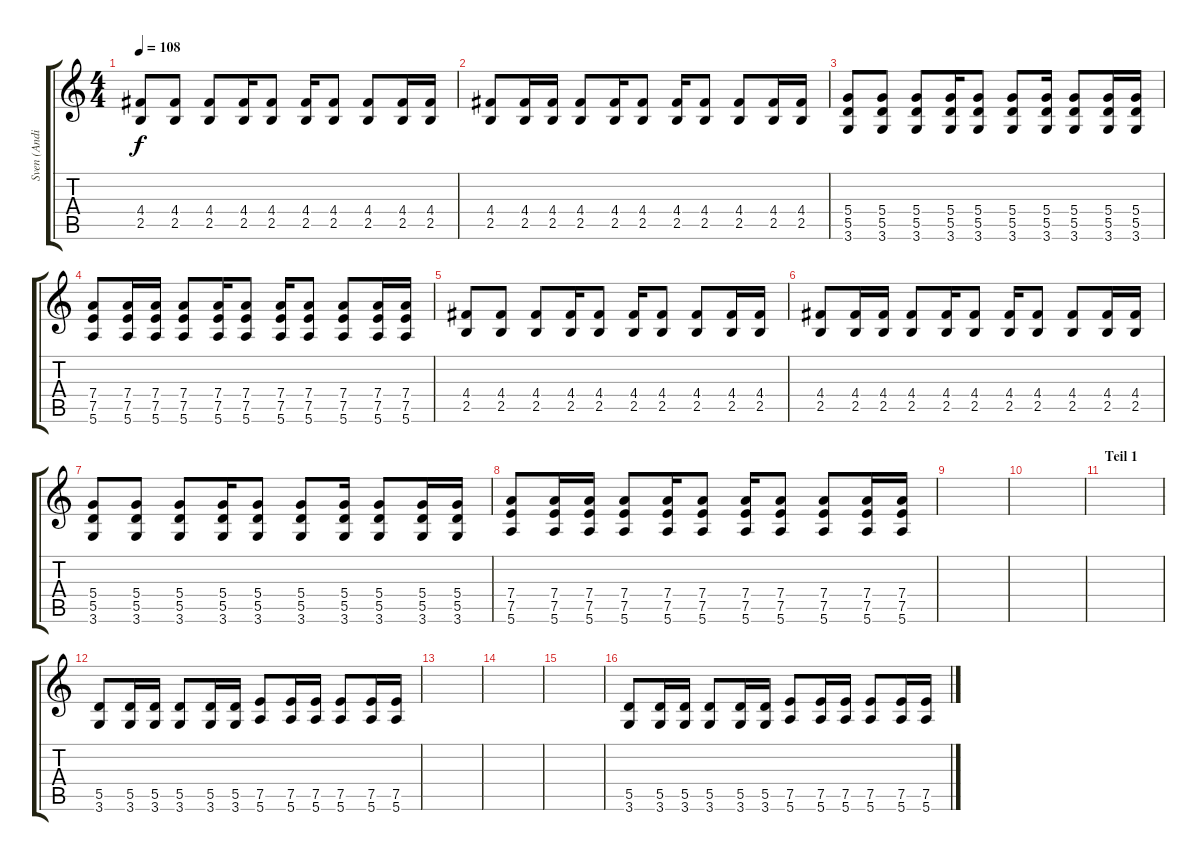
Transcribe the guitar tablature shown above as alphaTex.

\track ("Sven (Andi)" "Sven (Andi") {instrument electricguitarclean}
\staff {score tabs}
\tuning (E4 B3 G3 D3 A2 E2) {hide}
\ts (4 4)
\tempo 108
\clef g2
\ks c
(4.4 2.5).8{dy f instrument electricguitarclean} (4.4 2.5).8 (4.4 2.5).8 (4.4 2.5).16 (4.4 2.5).8 (4.4 2.5).16 (4.4 2.5).8 (4.4 2.5).8 (4.4 2.5).16 (4.4 2.5).16 |
(4.4 2.5).8 (4.4 2.5).16 (4.4 2.5).16 (4.4 2.5).8 (4.4 2.5).16 (4.4 2.5).8 (4.4 2.5).16 (4.4 2.5).8 (4.4 2.5).8 (4.4 2.5).16 (4.4 2.5).16 |
(5.4 5.5 3.6).8{volume 13 instrument distortionguitar} (5.4 5.5 3.6).8 (5.4 5.5 3.6).8 (5.4 5.5 3.6).16 (5.4 5.5 3.6).8 (5.4 5.5 3.6).8 (5.4 5.5 3.6).16 (5.4 5.5 3.6).8 (5.4 5.5 3.6).16 (5.4 5.5 3.6).16 |
(7.4 7.5 5.6).8 (7.4 7.5 5.6).16 (7.4 7.5 5.6).16 (7.4 7.5 5.6).8 (7.4 7.5 5.6).16 (7.4 7.5 5.6).8 (7.4 7.5 5.6).16 (7.4 7.5 5.6).8 (7.4 7.5 5.6).8 (7.4 7.5 5.6).16 (7.4 7.5 5.6).16 |
(4.4 2.5).8{volume 8 instrument electricguitarclean} (4.4 2.5).8 (4.4 2.5).8 (4.4 2.5).16 (4.4 2.5).8 (4.4 2.5).16 (4.4 2.5).8 (4.4 2.5).8 (4.4 2.5).16 (4.4 2.5).16 |
(4.4 2.5).8 (4.4 2.5).16 (4.4 2.5).16 (4.4 2.5).8 (4.4 2.5).16 (4.4 2.5).8 (4.4 2.5).16 (4.4 2.5).8 (4.4 2.5).8 (4.4 2.5).16 (4.4 2.5).16 |
(5.4 5.5 3.6).8{volume 13 instrument distortionguitar} (5.4 5.5 3.6).8 (5.4 5.5 3.6).8 (5.4 5.5 3.6).16 (5.4 5.5 3.6).8 (5.4 5.5 3.6).8 (5.4 5.5 3.6).16 (5.4 5.5 3.6).8 (5.4 5.5 3.6).16 (5.4 5.5 3.6).16 |
(7.4 7.5 5.6).8 (7.4 7.5 5.6).16 (7.4 7.5 5.6).16 (7.4 7.5 5.6).8 (7.4 7.5 5.6).16 (7.4 7.5 5.6).8 (7.4 7.5 5.6).16 (7.4 7.5 5.6).8 (7.4 7.5 5.6).8 (7.4 7.5 5.6).16 (7.4 7.5 5.6).16 |
|
|
\section ("" "Teil 1")
|
(5.5 3.6).8{volume 8 instrument distortionguitar} (5.5 3.6).16 (5.5 3.6).16 (5.5 3.6).8 (5.5 3.6).16 (5.5 3.6).16 (7.5 5.6).8 (7.5 5.6).16 (7.5 5.6).16 (7.5 5.6).8 (7.5 5.6).16 (7.5 5.6).16 |
|
|
|
(5.5 3.6).8{volume 8 instrument distortionguitar} (5.5 3.6).16 (5.5 3.6).16 (5.5 3.6).8 (5.5 3.6).16 (5.5 3.6).16 (7.5 5.6).8 (7.5 5.6).16 (7.5 5.6).16 (7.5 5.6).8 (7.5 5.6).16 (7.5 5.6).16
